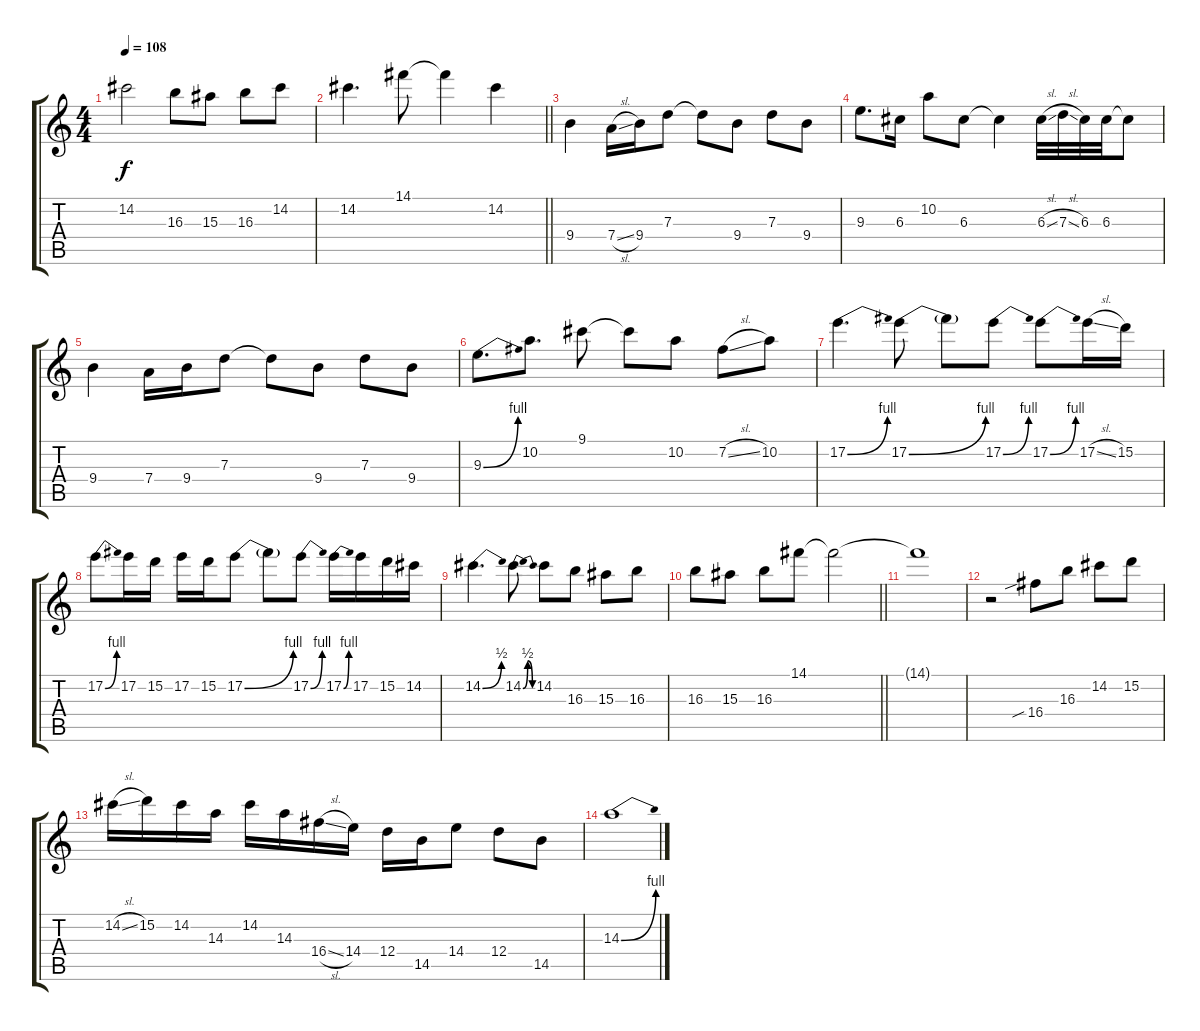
\track "" {instrument distortionguitar}
\staff {score tabs}
\tuning (E4 B3 G3 D3 A2 E2) {hide}
\ts (4 4)
\tempo 108
\clef g2
\ks c
14.2{t}.2{dy f} 16.3.8 15.3.8 16.3.8 14.2.8 |
\barLineRight lightlight
14.2.4{d} 14.1.8 14.1{t}.4 14.2.4 |
\section ("" "")
9.4.4 7.4{sl}.16 9.4.16 7.3.8 7.3{t}.8 9.4.8 7.3.8 9.4.8 |
9.3.8{d} 6.3.16 10.2.8 6.3.8 6.3{t}.4 6.3{sl}.32 7.3{sl}.32 6.3.32 6.3.32 6.3{t}.8 |
9.4.4 7.4.16 9.4.16 7.3.8 7.3{t}.8 9.4.8 7.3.8 9.4.8 |
9.3{be (bend 0 0 60 4)}.8{d} 10.2.8{d} 9.1.8 9.1{t}.8 10.2.8 7.2{sl}.8 10.2.8 |
17.2{be (bend 0 0 60 4)}.4{d} 17.2{be (bend 0 0 60 4)}.8 17.2{t}.8 17.2{be (bend 0 0 60 4)}.8 17.2{be (bend 0 0 60 4)}.8 17.2{sl}.16 15.2.16 |
17.2{be (bend 0 0 60 4)}.8 17.2.16 15.2.16 17.2.16 15.2.16 17.2{be (bend 0 0 60 4)}.8 17.2{t}.8 17.2{be (bend 0 0 60 4)}.8 17.2{be (bend 0 0 60 4)}.16 17.2.16 15.2.16 14.2.16 |
14.2{be (bend 0 0 60 2)}.4{d} 14.2{be (bendrelease 0 0 15 2 30 2 60 0)}.8 14.2.8 16.3.8 15.3.8 16.3.8 |
\barLineRight lightlight
16.3.8 15.3.8 16.3.8 14.1.8 14.1{t}.2 |
14.1{t}.1 |
r.2 16.4{sib}.8 16.3.8 14.2.8 15.2.8 |
14.2{sl}.16 15.2.16 14.2.16 14.3.16 14.2.16 14.3.16 16.4{sl}.16 14.4.16 12.4.16 14.5.16 14.4.8 12.4.8 14.5.8 |
14.3{be (bend 0 0 60 4)}.1
